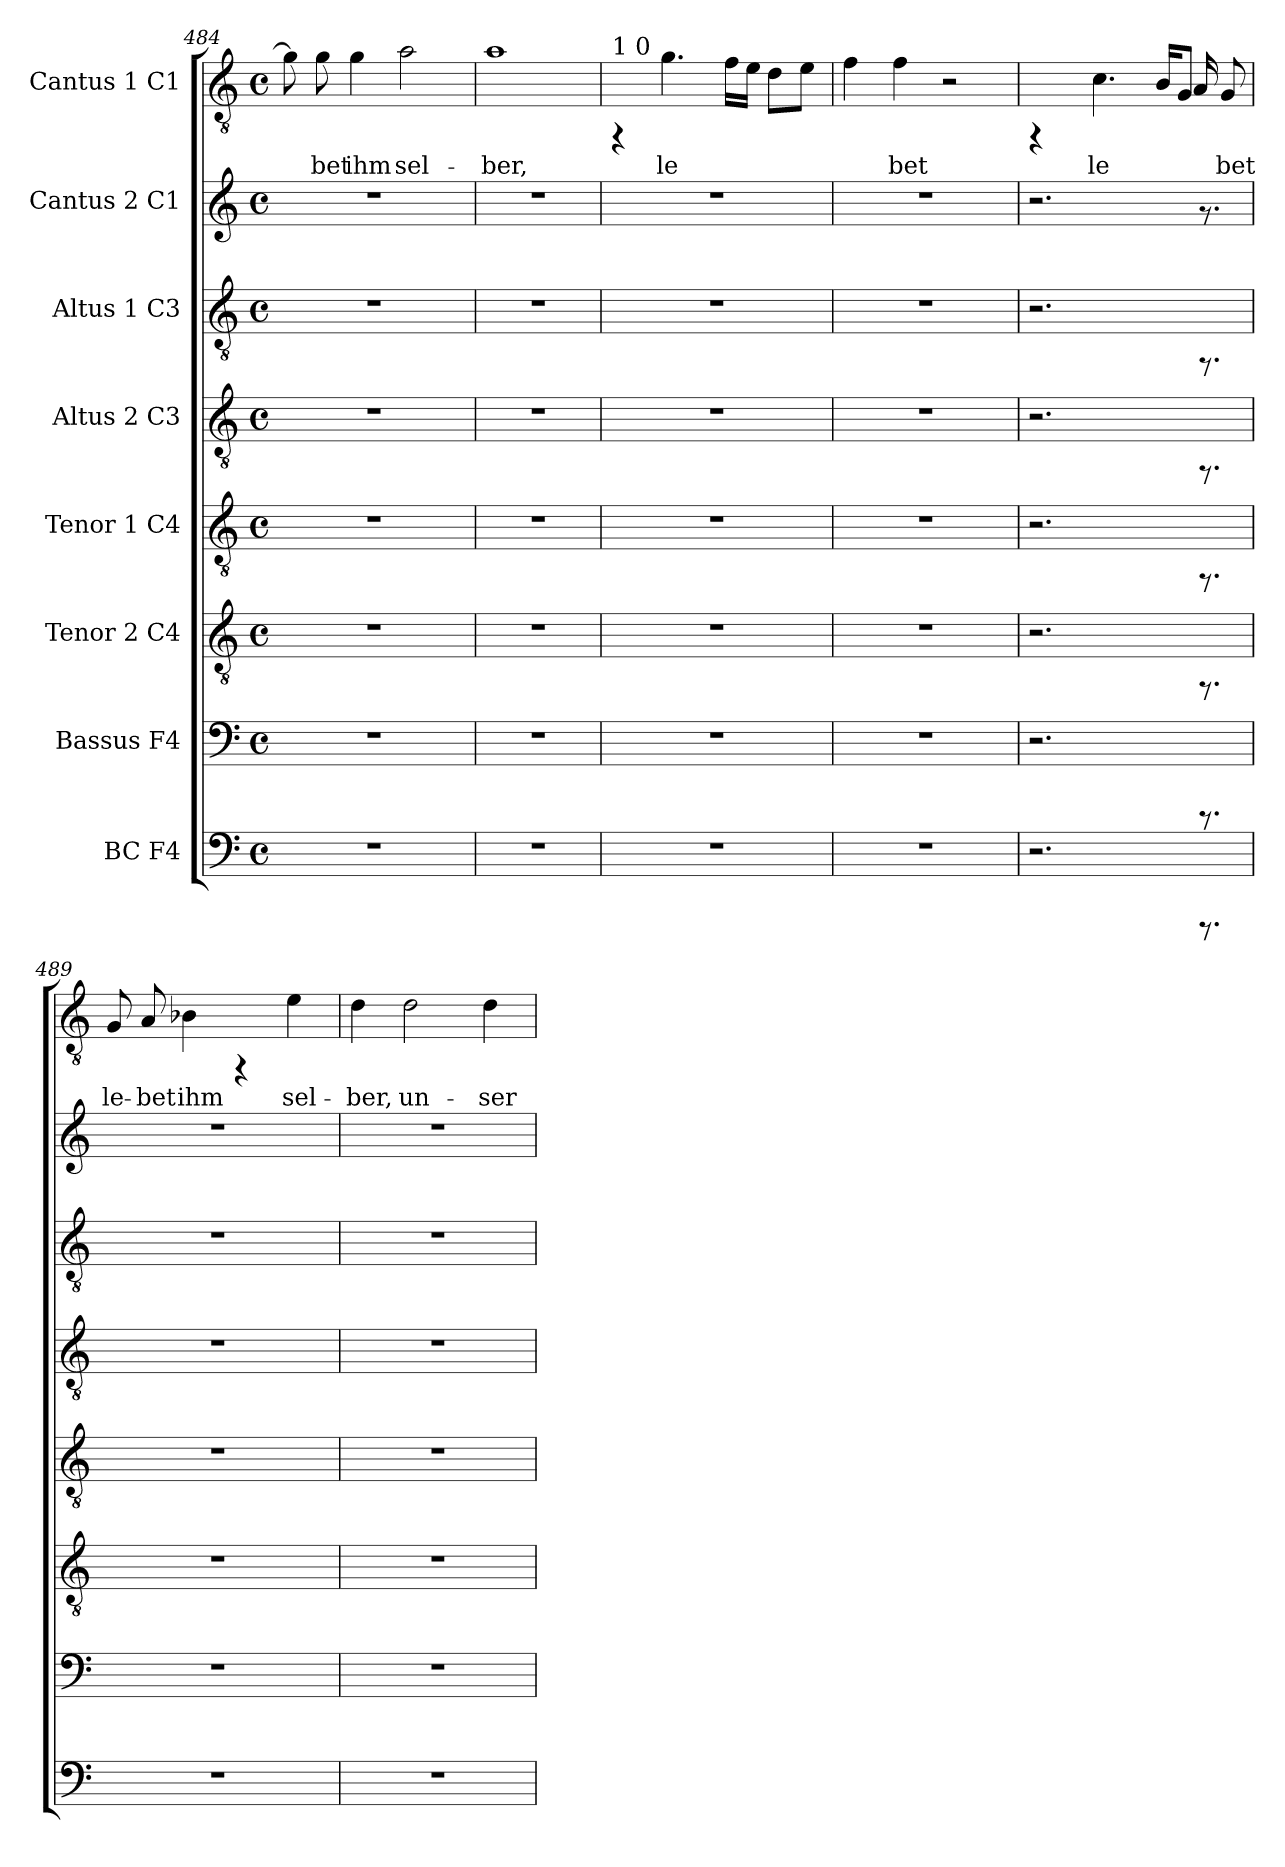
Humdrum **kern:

**kern	**kern	**kern	**kern	**kern	**kern	**kern	**kern	**text
*part8	*part7	*part6	*part5	*part4	*part3	*part2	*part1	*part1
*staff8	*staff7	*staff6	*staff5	*staff4	*staff3	*staff2	*staff1	*staff1
*I"BC  F4	*I"Bassus  F4	*I"Tenor 2  C4	*I"Tenor 1  C4	*I"Altus 2  C3	*I"Altus 1  C3	*I"Cantus 2  C1	*I"Cantus 1  C1	*
*clefF4	*clefF4	*clefGv2	*clefGv2	*clefGv2	*clefGv2	*clefG2	*clefGv2	*
*k[]	*k[]	*k[]	*k[]	*k[]	*k[]	*k[]	*k[]	*
*C:	*C:	*C:	*C:	*C:	*C:	*C:	*C:	*
*M4/4	*M4/4	*M4/4	*M4/4	*M4/4	*M4/4	*M4/4	*M4/4	*
*met(c)	*met(c)	*met(c)	*met(c)	*met(c)	*met(c)	*met(c)	*met(c)	*
=484	=484	=484	=484	=484	=484	=484	=484	=484
!	!	!	!	!	!	!	!	!LO:LY:b:cj
1r	1r	1r	1r	1r	1r	1r	8g\]	--
!	!	!	!	!	!	!	!	!LO:LY:b:cj
.	.	.	.	.	.	.	8g\	-bet
!	!	!	!	!	!	!	!	!LO:LY:b:cj
.	.	.	.	.	.	.	4g\	ihm
!	!	!	!	!	!	!	!	!LO:LY:b:cj
.	.	.	.	.	.	.	2a\	sel-
=485	=485	=485	=485	=485	=485	=485	=485	=485
!	!	!	!	!	!	!	!	!LO:LY:b:cj
1r	1r	1r	1r	1r	1r	1r	1a	-ber,
!!LO:PB:g=z
=486	=486	=486	=486	=486	=486	=486	=486	=486
!	!	!	!	!	!	!	!LO:TX:a:t=1 0	!
1r	1r	1r	1r	1r	1r	1r	4rFF	.
!	!	!	!	!	!	!	!	!LO:LY:b:cj
.	.	.	.	.	.	.	4.g\	le-
!	!	!	!	!	!	!	!	!LO:LY:b:cj
.	.	.	.	.	.	.	16f\L	--
!	!	!	!	!	!	!	!	!LO:LY:b:cj
.	.	.	.	.	.	.	16e\J	--
!	!	!	!	!	!	!	!	!LO:LY:b:cj
.	.	.	.	.	.	.	8d\L	--
!	!	!	!	!	!	!	!	!LO:LY:b:cj
.	.	.	.	.	.	.	8e\J	--
=487	=487	=487	=487	=487	=487	=487	=487	=487
!	!	!	!	!	!	!	!	!LO:LY:b:cj
1r	1r	1r	1r	1r	1r	1r	4f\	--
!	!	!	!	!	!	!	!	!LO:LY:b:cj
.	.	.	.	.	.	.	4f\	-bet
.	.	.	.	.	.	.	2r	.
=488	=488	=488	=488	=488	=488	=488	=488	=488
*	*	*	*	*	*	*	*^	*
2.r	2.r	2.r	2.r	2.r	2.r	2.r	4rFF	8.ryy	.
!	!	!	!	!	!	!	!	!	!LO:LY:b:cj
*	*	*	*	*	*	*	*v	*v	*
.	.	.	.	.	.	.	4.c\	le-
!	!	!	!	!	!	!	!	!LO:LY:b:cj
.	.	.	.	.	.	.	16B/L	--
*	*	*	*	*	*	*	*^	*
!	!	!	!	!	!	!	!	!	!LO:LY:b:cj
.	.	.	.	.	.	.	8G/J	16A/	--
8.rCCC	8.rCCC	8.rFF	8.rFF	8.rFF	8.rFF	8.rf	.	8.ryy	.
!	!	!	!	!	!	!	!	!	!LO:LY:b:cj
.	.	.	.	.	.	.	8G/	.	-bet
*	*	*	*	*	*	*	*v	*v	*
=489	=489	=489	=489	=489	=489	=489	=489	=489
!	!	!	!	!	!	!	!	!LO:LY:b:cj
1r	1r	1r	1r	1r	1r	1r	8G/	le-
!	!	!	!	!	!	!	!	!LO:LY:b:cj
.	.	.	.	.	.	.	8A/	-bet
!	!	!	!	!	!	!	!	!LO:LY:b:cj
.	.	.	.	.	.	.	4B-X\	ihm
.	.	.	.	.	.	.	4rFF	.
!	!	!	!	!	!	!	!	!LO:LY:b:cj
.	.	.	.	.	.	.	4e\	sel-
=490	=490	=490	=490	=490	=490	=490	=490	=490
!	!	!	!	!	!	!	!	!LO:LY:b:cj
1r	1r	1r	1r	1r	1r	1r	4d\	-ber,
!	!	!	!	!	!	!	!	!LO:LY:b:cj
.	.	.	.	.	.	.	2d\	un-
!	!	!	!	!	!	!	!	!LO:LY:b:cj
.	.	.	.	.	.	.	4d\	-ser
=	=	=	=	=	=	=	=	=
*-	*-	*-	*-	*-	*-	*-	*-	*-
